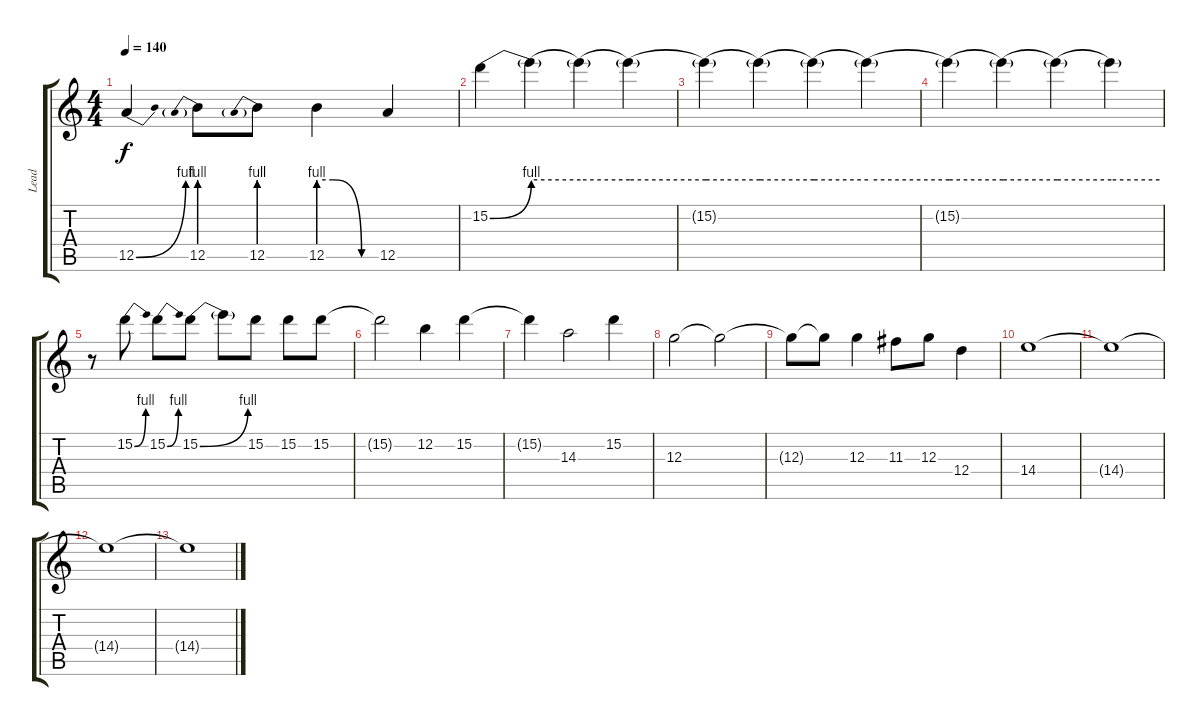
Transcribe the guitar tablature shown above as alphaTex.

\track ("Lead" "Lead") {instrument overdrivenguitar}
\staff {score tabs}
\tuning (E4 B3 G3 D3 A2 E2) {hide}
\ts (4 4)
\tempo 140
\clef g2
\ks c
12.5{be (bend 0 0 60 4)}.4{dy f} 12.5{be (prebend 0 4 60 4)}.8 12.5{be (prebend 0 4 60 4)}.8 12.5{be (custom 0 4 15 4 45 0 60 0)}.4 12.5.4 |
15.2{be (bend 0 0 60 4)}.4 15.2{be (hold 0 4 60 4) t}.4 15.2{be (hold 0 4 60 4) t}.4 15.2{be (hold 0 4 60 4) t}.4 |
15.2{be (hold 0 4 60 4) t}.4 15.2{be (hold 0 4 60 4) t}.4 15.2{be (hold 0 4 60 4) t}.4 15.2{be (hold 0 4 60 4) t}.4 |
15.2{be (hold 0 4 60 4) t}.4 15.2{be (hold 0 4 60 4) t}.4 15.2{be (hold 0 4 60 4) t}.4 15.2{be (hold 0 4 60 4) t}.4 |
r.8 15.2{be (bend 0 0 60 4)}.8 15.2{be (bend 0 0 60 4)}.8 15.2{be (bend 0 0 60 4)}.8 15.2{t}.8 15.2.8 15.2.8 15.2.8 |
15.2{t}.2 12.2.4 15.2.4 |
15.2{t}.4 14.3.2 15.2.4 |
12.3.2 12.3{t}.2 |
12.3{t}.8 12.3{t}.8 12.3.4 11.3.8 12.3.8 12.4.4 |
14.4.1 |
14.4{t}.1 |
14.4{t}.1 |
14.4{t}.1
